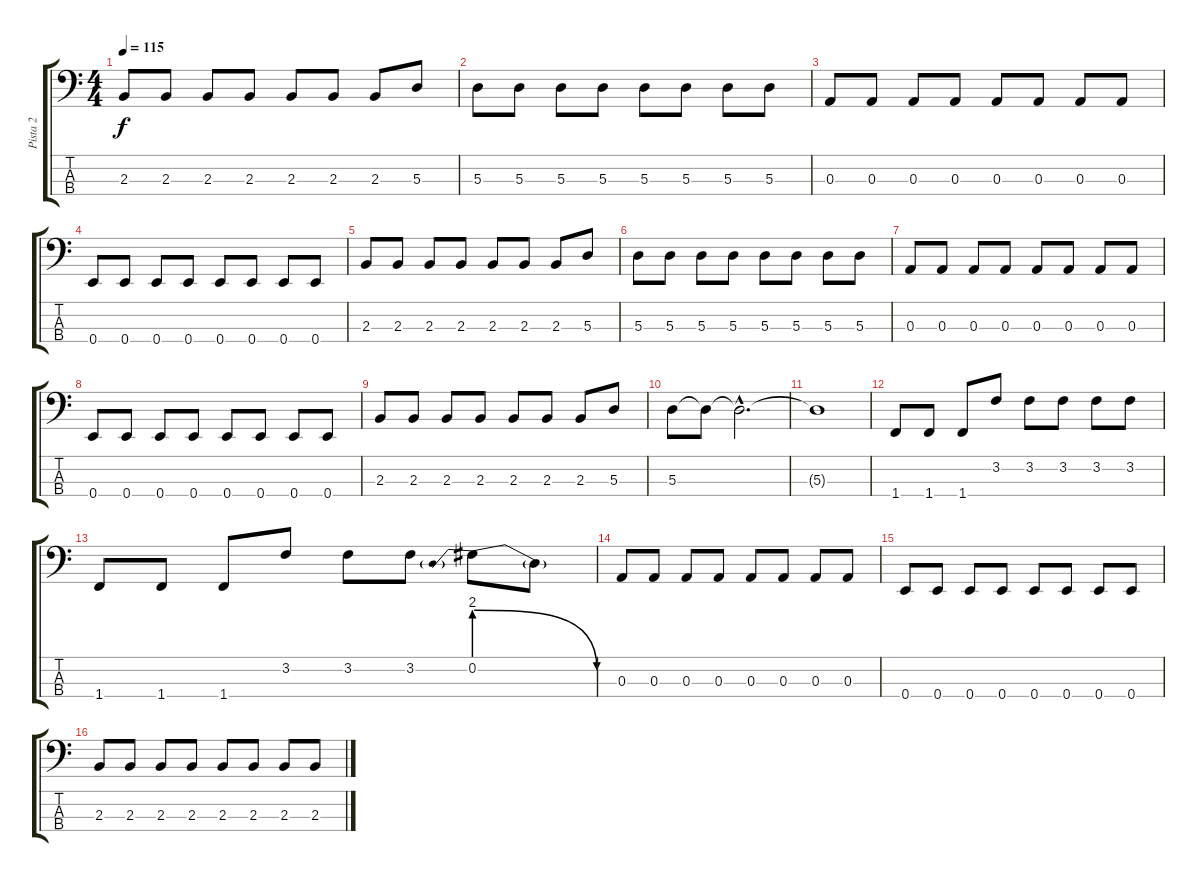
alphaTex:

\track ("Pista 2" "Pista 2") {instrument electricbassfinger}
\staff {score tabs}
\tuning (G2 D2 A1 E1) {hide}
\ts (4 4)
\tempo 115
\clef f4
\ks c
2.3.8{dy f} 2.3.8 2.3.8 2.3.8 2.3.8 2.3.8 2.3.8 5.3.8 |
5.3.8 5.3.8 5.3.8 5.3.8 5.3.8 5.3.8 5.3.8 5.3.8 |
0.3.8 0.3.8 0.3.8 0.3.8 0.3.8 0.3.8 0.3.8 0.3.8 |
0.4.8 0.4.8 0.4.8 0.4.8 0.4.8 0.4.8 0.4.8 0.4.8 |
2.3.8 2.3.8 2.3.8 2.3.8 2.3.8 2.3.8 2.3.8 5.3.8 |
5.3.8 5.3.8 5.3.8 5.3.8 5.3.8 5.3.8 5.3.8 5.3.8 |
0.3.8 0.3.8 0.3.8 0.3.8 0.3.8 0.3.8 0.3.8 0.3.8 |
0.4.8 0.4.8 0.4.8 0.4.8 0.4.8 0.4.8 0.4.8 0.4.8 |
2.3.8 2.3.8 2.3.8 2.3.8 2.3.8 2.3.8 2.3.8 5.3.8 |
5.3.8 5.3{t}.8 5.3{hac t}.2{d} |
5.3{t}.1 |
1.4.8 1.4.8 1.4.8 3.2.8 3.2.8 3.2.8 3.2.8 3.2.8 |
1.4.8 1.4.8 1.4.8 3.2.8 3.2.8 3.2.8 0.2{be (prebendrelease 0 8 60 0)}.8 0.2{t}.8 |
0.3.8 0.3.8 0.3.8 0.3.8 0.3.8 0.3.8 0.3.8 0.3.8 |
0.4.8 0.4.8 0.4.8 0.4.8 0.4.8 0.4.8 0.4.8 0.4.8 |
2.3.8 2.3.8 2.3.8 2.3.8 2.3.8 2.3.8 2.3.8 2.3.8
